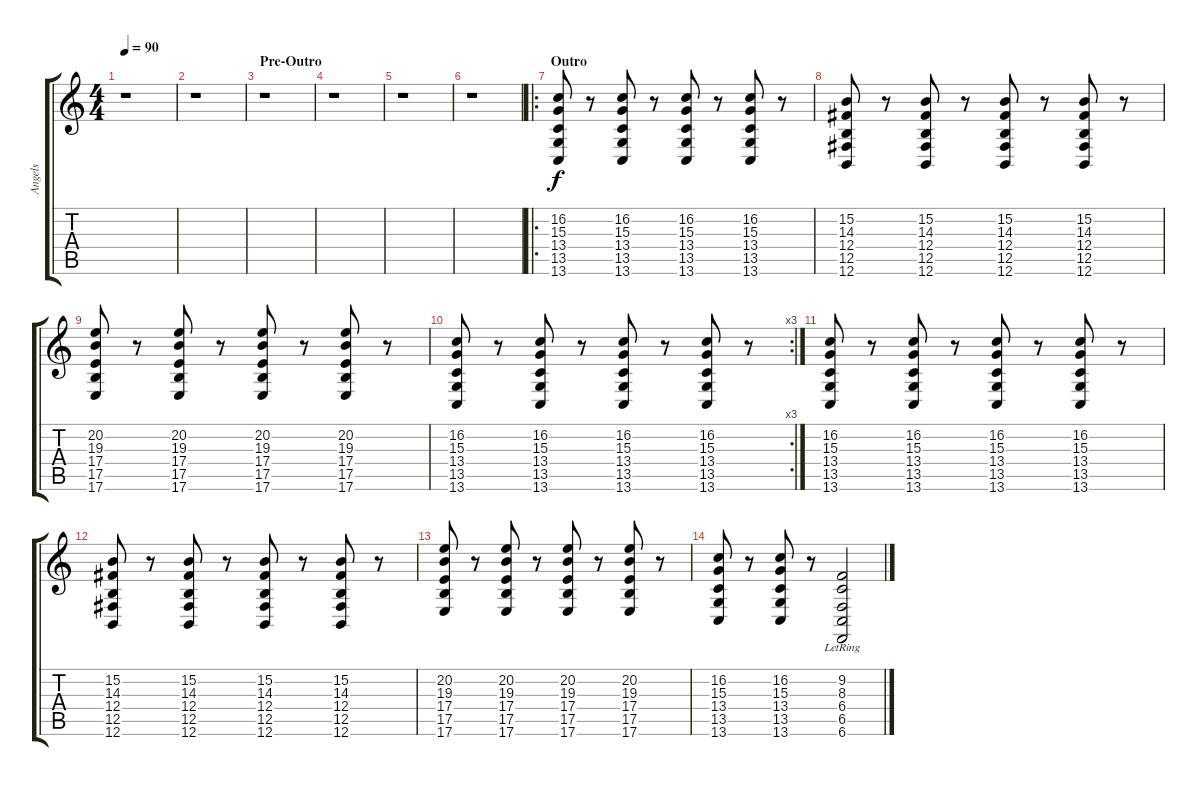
\track ("Angels" "Angels") {instrument pad4choir}
\staff {score tabs}
\tuning (Db4 Ab3 E3 B2 Gb2 B1) {hide}
\ts (4 4)
\tempo 90
\clef g2
\ks c
r.1{dy f} |
r.1 |
\section ("" "Pre-Outro")
r.1 |
r.1 |
r.1 |
r.1 |
\ro
\section ("" "Outro")
(16.2 15.3 13.4 13.5 13.6).8 r.8 (16.2 15.3 13.4 13.5 13.6).8 r.8 (16.2 15.3 13.4 13.5 13.6).8 r.8 (16.2 15.3 13.4 13.5 13.6).8 r.8 |
(15.2 14.3 12.4 12.5 12.6).8 r.8 (15.2 14.3 12.4 12.5 12.6).8 r.8 (15.2 14.3 12.4 12.5 12.6).8 r.8 (15.2 14.3 12.4 12.5 12.6).8 r.8 |
(20.2 19.3 17.4 17.5 17.6).8 r.8 (20.2 19.3 17.4 17.5 17.6).8 r.8 (20.2 19.3 17.4 17.5 17.6).8 r.8 (20.2 19.3 17.4 17.5 17.6).8 r.8 |
\rc 3
(16.2 15.3 13.4 13.5 13.6).8 r.8 (16.2 15.3 13.4 13.5 13.6).8 r.8 (16.2 15.3 13.4 13.5 13.6).8 r.8 (16.2 15.3 13.4 13.5 13.6).8 r.8 |
(16.2 15.3 13.4 13.5 13.6).8 r.8 (16.2 15.3 13.4 13.5 13.6).8 r.8 (16.2 15.3 13.4 13.5 13.6).8 r.8 (16.2 15.3 13.4 13.5 13.6).8 r.8 |
(15.2 14.3 12.4 12.5 12.6).8 r.8 (15.2 14.3 12.4 12.5 12.6).8 r.8 (15.2 14.3 12.4 12.5 12.6).8 r.8 (15.2 14.3 12.4 12.5 12.6).8 r.8 |
(20.2 19.3 17.4 17.5 17.6).8 r.8 (20.2 19.3 17.4 17.5 17.6).8 r.8 (20.2 19.3 17.4 17.5 17.6).8 r.8 (20.2 19.3 17.4 17.5 17.6).8 r.8 |
(16.2 15.3 13.4 13.5 13.6).8 r.8 (16.2 15.3 13.4 13.5 13.6).8 r.8 (9.2{lr} 8.3{lr} 6.4{lr} 6.5{lr} 6.6{lr}).2
